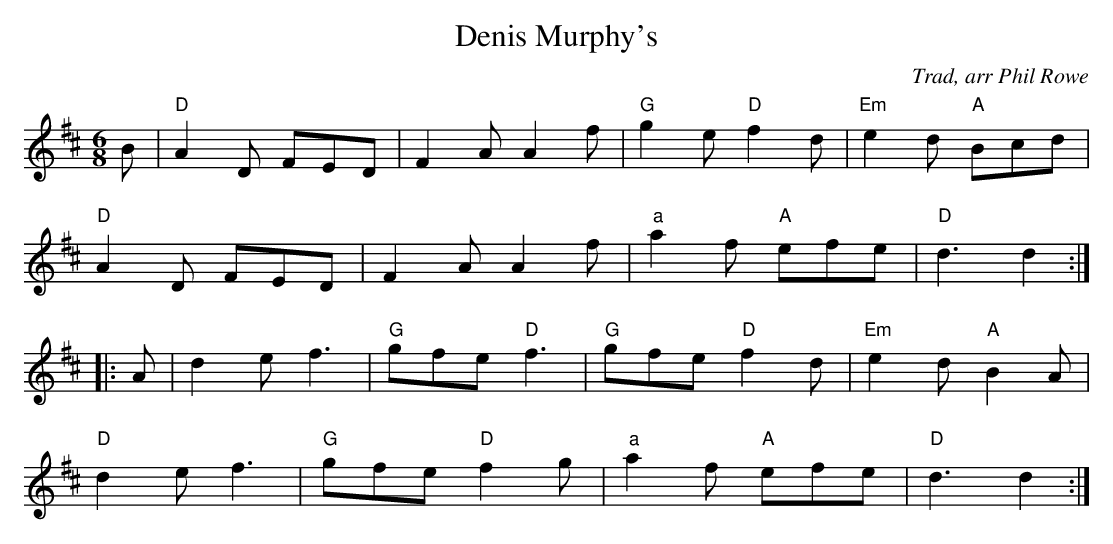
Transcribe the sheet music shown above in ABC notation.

X:1
T:Denis Murphy's
C:Trad, arr Phil Rowe
M:6/8
L:1/8
K:D
B|"D"A2D FED|F2A A2f|"G"g2e "D"f2d|"Em"e2d "A"Bcd|
"D"A2D FED|F2A A2f|"a"a2f "A"efe|"D"d3 d2:|
|:A|d2e f3|"G"gfe "D"f3|"G"gfe "D"f2d|"Em"e2d "A"B2A|
"D"d2e f3|"G"gfe "D"f2g|"a"a2f "A"efe|"D"d3 d2:|
